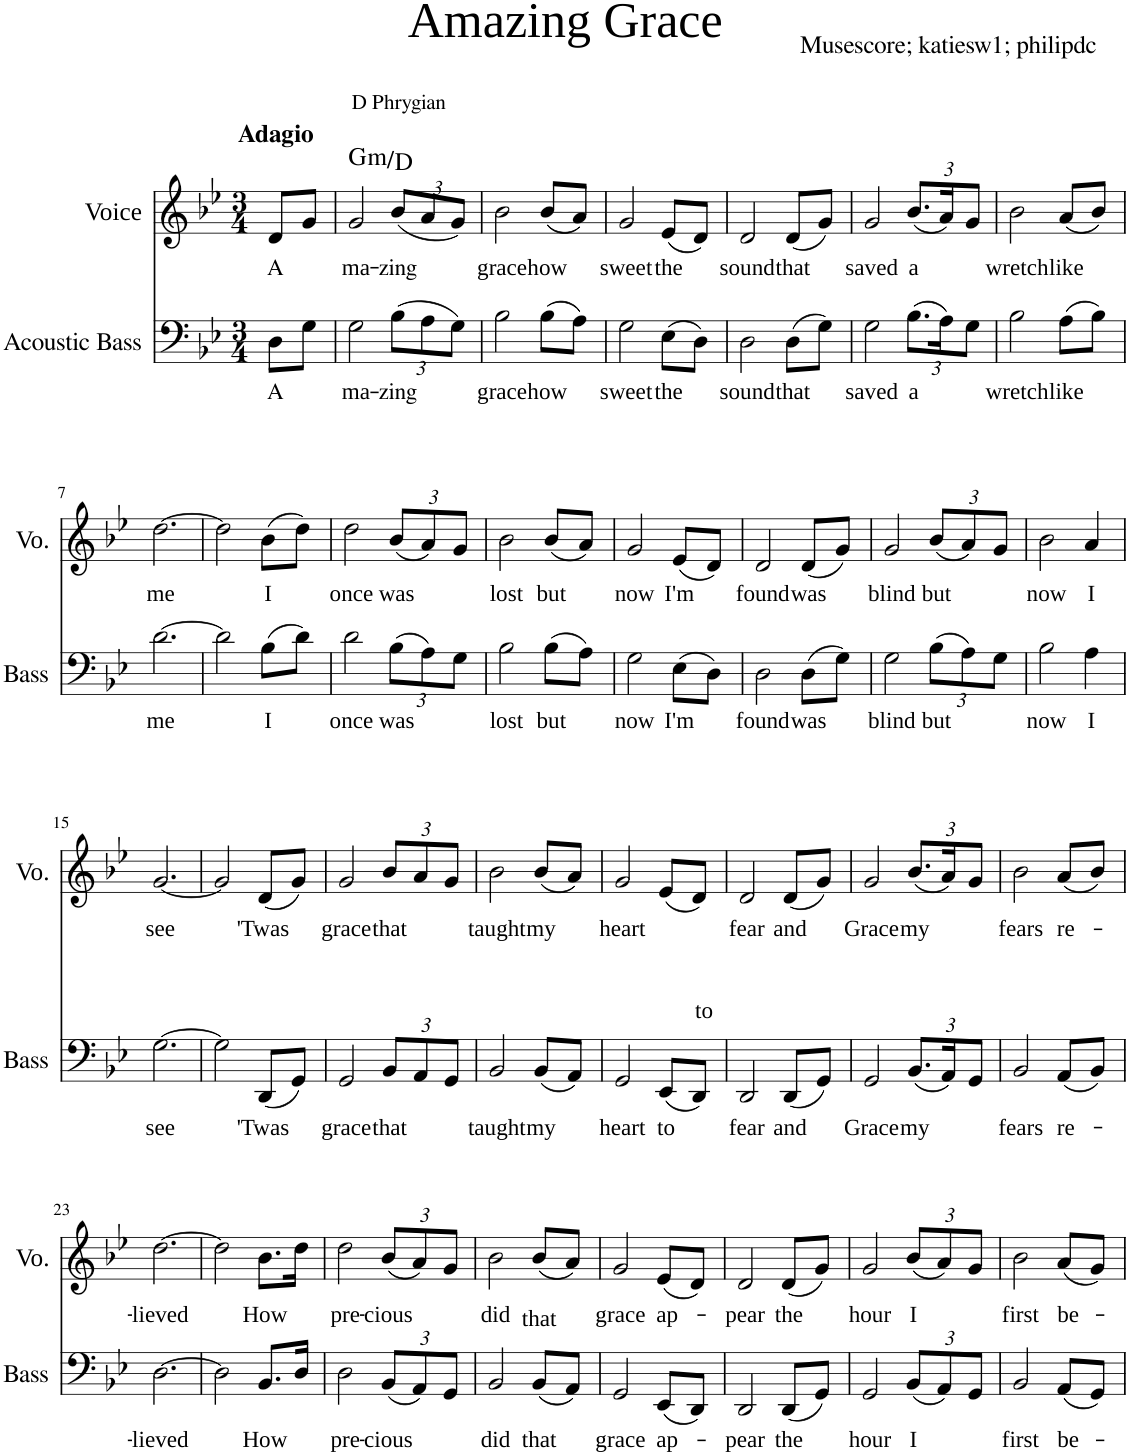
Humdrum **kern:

**kern	**text	**kern	**text	**harte
*part2	*part2	*part1	*part1	*part1
*staff2	*staff2	*staff1	*staff1	*
*I"Acoustic Bass	*	*I"Voice	*	*
*I'Bass	*	*I'Vo.	*	*
*clefF4	*	*clefG2	*	*
*Trd7c12	*	*	*	*
*k[b-e-]	*	*k[b-e-]	*	*
*M3/4	*	*M3/4	*	*
=	=	=	=	=
!	!	!LO:TX:a:B:t=Adagio	!	!
!	!LO:LY:b	!	!LO:LY:b	!
8D\L	A	8d/L	A	.
8G\J	.	8g/J	.	.
=1	=1	=1	=1	=1
!	!	!LO:TX:a:t=D Phrygian	!	!
!	!LO:LY:b	!	!LO:LY:b	!LO:H:kt=m
2G\	-ma-	2g/	-ma-	G:min/5
*Xbrackettup	*	*	*	*
!	!LO:LY:b	!	!	!
*	*	*Xbrackettup	*	*
!	!	!	!LO:LY:b	!
(12B-\L	zing	(12b-/L	zing	.
12A\	.	12a/	.	.
12G\J)	.	12g/J)	.	.
=2	=2	=2	=2	=2
!	!LO:LY:b	!	!LO:LY:b	!
2B-\	grace	2b-\	grace	.
!	!LO:LY:b	!	!LO:LY:b	!
(8B-\L	how	(8b-/L	how	.
8A\J)	.	8a/J)	.	.
=3	=3	=3	=3	=3
!	!LO:LY:b	!	!LO:LY:b	!
2G\	sweet	2g/	sweet	.
!	!LO:LY:b	!	!LO:LY:b	!
(8E-\L	the	(8e-/L	the	.
8D\J)	.	8d/J)	.	.
=4	=4	=4	=4	=4
!	!LO:LY:b	!	!LO:LY:b	!
2D\	sound	2d/	sound	.
!	!LO:LY:b	!	!LO:LY:b	!
(8D\L	that	(8d/L	that	.
8G\J)	.	8g/J)	.	.
=5	=5	=5	=5	=5
!	!LO:LY:b	!	!LO:LY:b	!
2G\	saved	2g/	saved	.
!	!LO:LY:b	!	!LO:LY:b	!
(12.B-\L	a	(12.b-/L	a	.
24A\K)	.	24a/K)	.	.
12G\J	.	12g/J	.	.
=6	=6	=6	=6	=6
!	!LO:LY:b	!	!LO:LY:b	!
2B-\	wretch	2b-\	wretch	.
!	!LO:LY:b	!	!LO:LY:b	!
(8A\L	like	(8a/L	like	.
8B-\J)	.	8b-/J)	.	.
!!LO:LB:g=z
=7	=7	=7	=7	=7
!	!LO:LY:b	!	!LO:LY:b	!
[2.d\	me	[2.dd\	me	.
=8	=8	=8	=8	=8
2d\]	.	2dd\]	.	.
!	!LO:LY:b	!	!LO:LY:b	!
(8B-\L	I	(8b-\L	I	.
8d\J)	.	8dd\J)	.	.
=9	=9	=9	=9	=9
!	!LO:LY:b	!	!LO:LY:b	!
2d\	once	2dd\	once	.
!	!LO:LY:b	!	!LO:LY:b	!
(12B-\L	was	(12b-/L	was	.
12A\)	.	12a/)	.	.
12G\J	.	12g/J	.	.
=10	=10	=10	=10	=10
!	!LO:LY:b	!	!LO:LY:b	!
2B-\	lost	2b-\	lost	.
!	!LO:LY:b	!	!LO:LY:b	!
(8B-\L	but	(8b-/L	but	.
8A\J)	.	8a/J)	.	.
=11	=11	=11	=11	=11
!	!LO:LY:b	!	!LO:LY:b	!
2G\	now	2g/	now	.
!	!LO:LY:b	!	!LO:LY:b	!
(8E-\L	I'm	(8e-/L	I'm	.
8D\J)	.	8d/J)	.	.
=12	=12	=12	=12	=12
!	!LO:LY:b	!	!LO:LY:b	!
2D\	found	2d/	found	.
!	!LO:LY:b	!	!LO:LY:b	!
(8D\L	was	(8d/L	was	.
8G\J)	.	8g/J)	.	.
=13	=13	=13	=13	=13
!	!LO:LY:b	!	!LO:LY:b	!
2G\	blind	2g/	blind	.
!	!LO:LY:b	!	!LO:LY:b	!
(12B-\L	but	(12b-/L	but	.
12A\)	.	12a/)	.	.
12G\J	.	12g/J	.	.
=14	=14	=14	=14	=14
!	!LO:LY:b	!	!LO:LY:b	!
2B-\	now	2b-\	now	.
!	!LO:LY:b	!	!LO:LY:b	!
4A\	I	4a/	I	.
!!LO:LB:g=z
=15	=15	=15	=15	=15
!	!LO:LY:b	!	!LO:LY:b	!
[2.G\	see	[2.g/	see	.
=16	=16	=16	=16	=16
2G\]	.	2g/]	.	.
!	!LO:LY:b	!	!LO:LY:b	!
(8DD/L	'Twas	(8d/L	'Twas	.
8GG/J)	.	8g/J)	.	.
=17	=17	=17	=17	=17
!	!LO:LY:b	!	!LO:LY:b	!
2GG/	grace	2g/	grace	.
!	!LO:LY:b	!	!LO:LY:b	!
12BB-/L	that	12b-/L	that	.
12AA/	.	12a/	.	.
12GG/J	.	12g/J	.	.
=18	=18	=18	=18	=18
!	!LO:LY:b	!	!LO:LY:b	!
2BB-/	taught	2b-\	taught	.
!	!LO:LY:b	!	!LO:LY:b	!
(8BB-/L	my	(8b-/L	my	.
8AA/J)	.	8a/J)	.	.
=19	=19	=19	=19	=19
!	!LO:LY:b	!	!LO:LY:b	!
2GG/	heart	2g/	heart	.
!	!LO:LY:b	!	!LO:LY:b	!
(8EE-/L	to	(8e-/L	to	.
8DD/J)	.	8d/J)	.	.
=20	=20	=20	=20	=20
!	!LO:LY:b	!	!LO:LY:b	!
2DD/	fear	2d/	fear	.
!	!LO:LY:b	!	!LO:LY:b	!
(8DD/L	and	(8d/L	and	.
8GG/J)	.	8g/J)	.	.
=21	=21	=21	=21	=21
!	!LO:LY:b	!	!LO:LY:b	!
2GG/	Grace	2g/	Grace	.
!	!LO:LY:b	!	!LO:LY:b	!
(12.BB-/L	my	(12.b-/L	my	.
24AA/K)	.	24a/K)	.	.
12GG/J	.	12g/J	.	.
=22	=22	=22	=22	=22
!	!LO:LY:b	!	!LO:LY:b	!
2BB-/	fears	2b-\	fears	.
!	!LO:LY:b	!	!LO:LY:b	!
(8AA/L	re-	(8a/L	re-	.
8BB-/J)	.	8b-/J)	.	.
!!LO:LB:g=z
=23	=23	=23	=23	=23
!	!LO:LY:b	!	!LO:LY:b	!
[2.D\	-lieved	[2.dd\	-lieved	.
=24	=24	=24	=24	=24
2D\]	.	2dd\]	.	.
!	!LO:LY:b	!	!LO:LY:b	!
8.BB-/L	How	8.b-\L	How	.
16D/Jk	.	16dd\Jk	.	.
=25	=25	=25	=25	=25
!	!LO:LY:b	!	!LO:LY:b	!
2D\	pre-	2dd\	pre-	.
!	!LO:LY:b	!	!LO:LY:b	!
(12BB-/L	-cious	(12b-/L	-cious	.
12AA/)	.	12a/)	.	.
12GG/J	.	12g/J	.	.
=26	=26	=26	=26	=26
!	!LO:LY:b	!	!LO:LY:b	!
2BB-/	did	2b-\	did	.
!	!LO:LY:b	!	!LO:LY:b	!
(8BB-/L	that	(8b-/L	that	.
8AA/J)	.	8a/J)	.	.
=27	=27	=27	=27	=27
!	!LO:LY:b	!	!LO:LY:b	!
2GG/	grace	2g/	grace	.
!	!LO:LY:b	!	!LO:LY:b	!
(8EE-/L	ap-	(8e-/L	ap-	.
8DD/J)	.	8d/J)	.	.
=28	=28	=28	=28	=28
!	!LO:LY:b	!	!LO:LY:b	!
2DD/	-pear	2d/	-pear	.
!	!LO:LY:b	!	!LO:LY:b	!
(8DD/L	the	(8d/L	the	.
8GG/J)	.	8g/J)	.	.
=29	=29	=29	=29	=29
!	!LO:LY:b	!	!LO:LY:b	!
2GG/	hour	2g/	hour	.
!	!LO:LY:b	!	!LO:LY:b	!
(12BB-/L	I	(12b-/L	I	.
12AA/)	.	12a/)	.	.
12GG/J	.	12g/J	.	.
=30	=30	=30	=30	=30
!	!LO:LY:b	!	!LO:LY:b	!
2BB-/	first	2b-\	first	.
!	!LO:LY:b	!	!LO:LY:b	!
(8AA/L	be-	(8a/L	be-	.
8GG/J)	.	8g/J)	.	.
=	=	=	=	=
*-	*-	*-	*-	*-
